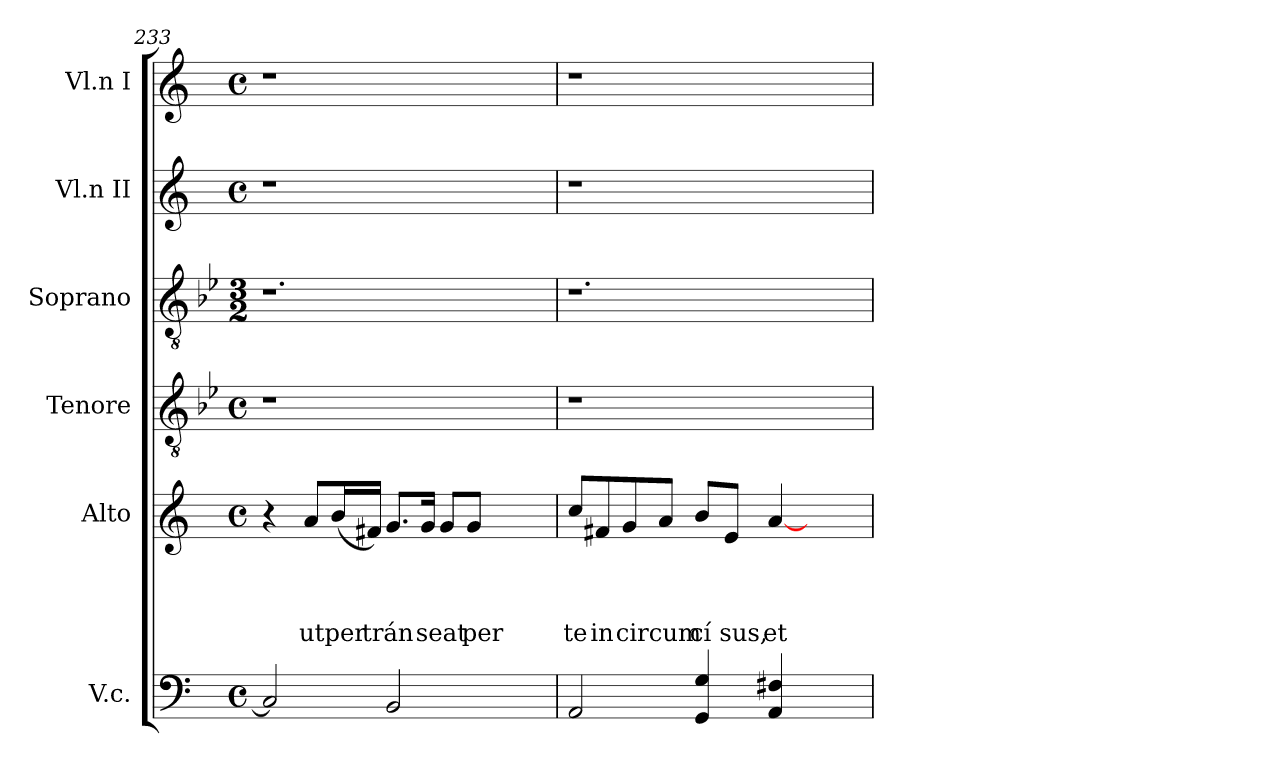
**kern	**kern	**text	**text	**text	**text	**kern	**kern	**kern	**kern
*part6	*part5	*part5	*part5	*part5	*part5	*part4	*part3	*part2	*part1
*staff6	*staff5	*staff5	*staff5	*staff5	*staff5	*staff4	*staff3	*staff2	*staff1
*I"V.c.	*I"Alto	*	*	*	*	*I"Tenore	*I"Soprano	*I"Vl.n II	*I"Vl.n I
*I'V.c.	*I'Alto	*	*	*	*	*I'Tenore	*I'Soprano	*I'Vl.n II	*I'Vl.n I
*clefF4	*clefG2	*	*	*	*	*clefGv2	*clefGv2	*clefG2	*clefG2
*k[]	*k[]	*	*	*	*	*k[b-e-]	*k[b-e-]	*k[]	*k[]
*C:	*C:	*	*	*	*	*B-:	*B-:	*C:	*C:
*M4/4	*M4/4	*	*	*	*	*M4/4	*M3/2	*M4/4	*M4/4
*met(c)	*met(c)	*	*	*	*	*met(c)	*	*met(c)	*met(c)
=233	=233	=233	=233	=233	=233	=233	=233	=233	=233
2C/]	4r	.	.	.	.	1r	1.r	1r	1r
!	!	!	!	!	!LO:LY:b	!	!	!	!
.	8a/L	.	.	.	ut	.	.	.	.
!	!	!	!	!	!LO:LY:b	!	!	!	!
.	(<16b/L	.	.	.	per	.	.	.	.
!	!	!	!	!	!LO:LY:b	!	!	!	!
.	16f#X/JJ)	.	.	.	trán	.	.	.	.
2BB/	8.g/L	.	.	.	.	.	.	.	.
!	!	!	!	!	!LO:LY:b	!	!	!	!
.	16g/Jk	.	.	.	seat	.	.	.	.
.	8g/L	.	.	.	.	.	.	.	.
!	!	!	!	!	!LO:LY:b	!	!	!	!
.	8g/J	.	.	.	per	.	.	.	.
2ryy	2ryy	.	.	.	.	2ryy	.	2ryy	2ryy
=234	=234	=234	=234	=234	=234	=234	=234	=234	=234
!	!	!	!	!	!LO:LY:b	!	!	!	!
2AA/	8cc/L	.	.	.	te	1r	1.r	1r	1r
!	!	!	!	!	!LO:LY:b	!	!	!	!
.	8f#X/	.	.	.	in	.	.	.	.
!	!	!	!	!	!LO:LY:b	!	!	!	!
.	8g/	.	.	.	circum	.	.	.	.
.	8a/J	.	.	.	.	.	.	.	.
!	!	!	!	!	!LO:LY:b	!	!	!	!
4GG/ 4G/	8b/L	.	.	.	cí	.	.	.	.
!	!	!	!	!	!LO:LY:b	!	!	!	!
.	8e/J	.	.	.	sus,	.	.	.	.
!	!	!	!	!	!LO:LY:b	!	!	!	!
4AA/ 4F#X/	[<4a/	.	.	.	et	.	.	.	.
2ryy	2ryy	.	.	.	.	2ryy	.	2ryy	2ryy
=	=	=	=	=	=	=	=	=	=
*-	*-	*-	*-	*-	*-	*-	*-	*-	*-
